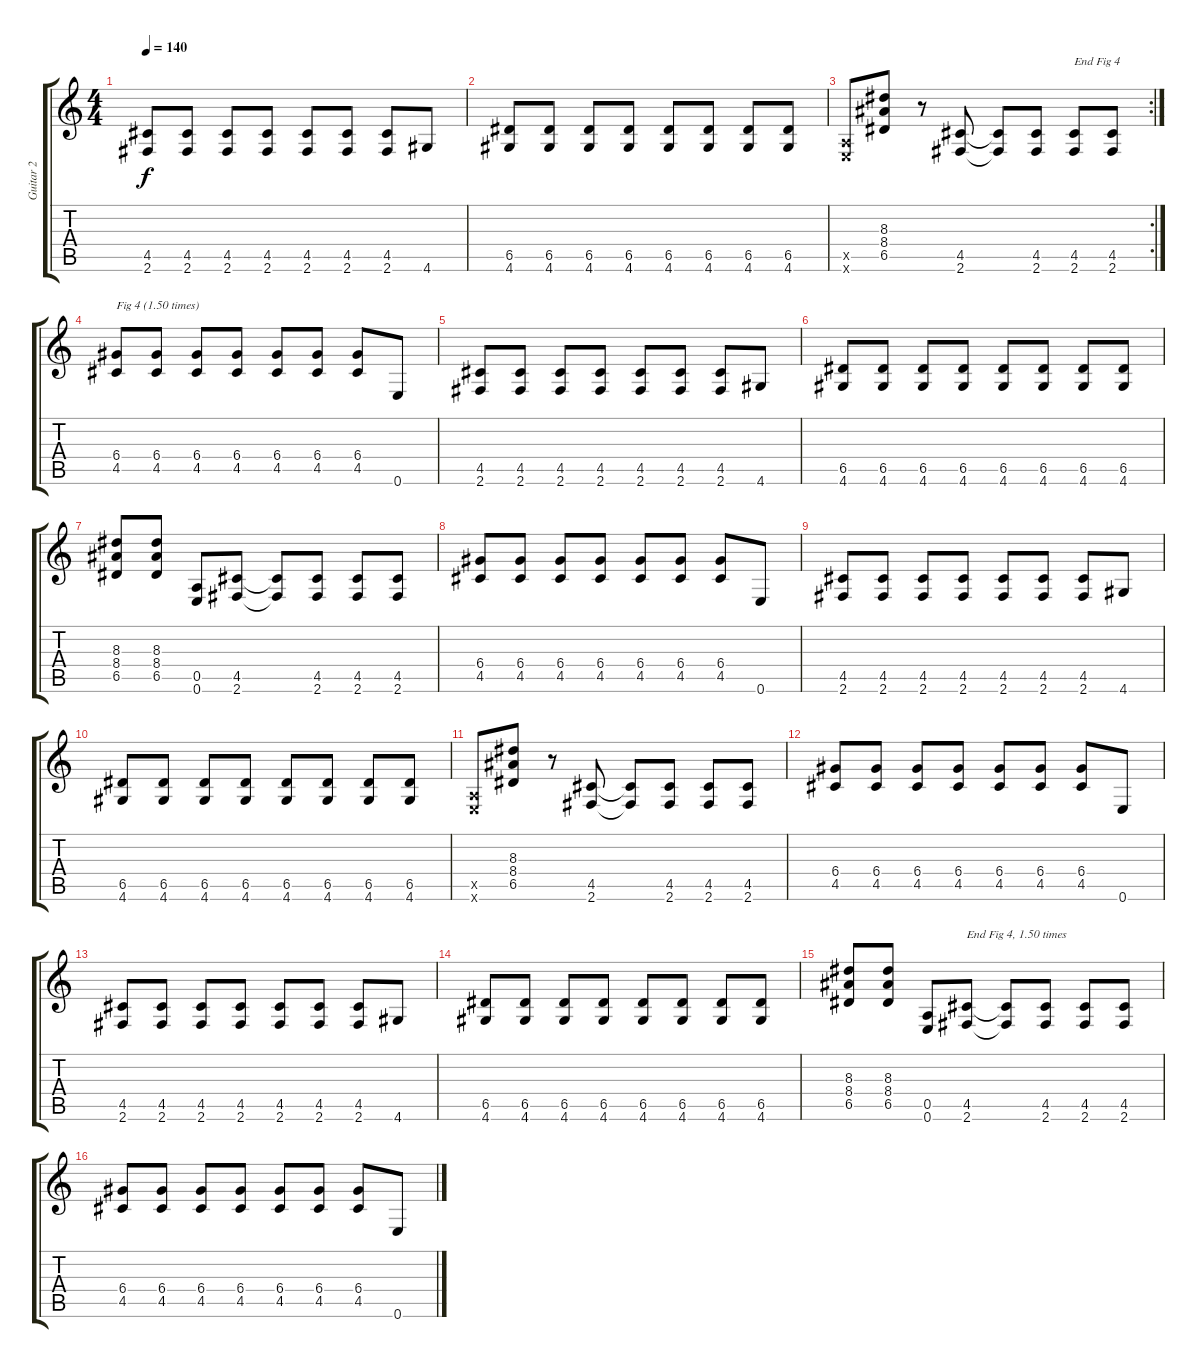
\track ("Guitar 2" "Guitar 2") {instrument overdrivenguitar}
\staff {score tabs}
\tuning (E4 B3 G3 D3 A2 E2) {hide}
\ts (4 4)
\tempo 140
\clef g2
\ks c
(4.5 2.6).8{dy f} (4.5 2.6).8 (4.5 2.6).8 (4.5 2.6).8 (4.5 2.6).8 (4.5 2.6).8 (4.5 2.6).8 4.6.8 |
(6.5 4.6).8 (6.5 4.6).8 (6.5 4.6).8 (6.5 4.6).8 (6.5 4.6).8 (6.5 4.6).8 (6.5 4.6).8 (6.5 4.6).8 |
\rc 2
(0.5{x} 0.6{x}).8 (8.3 8.4 6.5).8 r.8 (4.5 2.6).8 (4.5{t} 2.6{t}).8 (4.5 2.6).8 (4.5 2.6).8{txt "End Fig 4"} (4.5 2.6).8 |
(6.4 4.5).8{txt "Fig 4 (1.50 times)"} (6.4 4.5).8 (6.4 4.5).8 (6.4 4.5).8 (6.4 4.5).8 (6.4 4.5).8 (6.4 4.5).8 0.6.8 |
(4.5 2.6).8 (4.5 2.6).8 (4.5 2.6).8 (4.5 2.6).8 (4.5 2.6).8 (4.5 2.6).8 (4.5 2.6).8 4.6.8 |
(6.5 4.6).8 (6.5 4.6).8 (6.5 4.6).8 (6.5 4.6).8 (6.5 4.6).8 (6.5 4.6).8 (6.5 4.6).8 (6.5 4.6).8 |
(8.3 8.4 6.5).8 (8.3 8.4 6.5).8 (0.5 0.6).8 (4.5 2.6).8 (4.5{t} 2.6{t}).8 (4.5 2.6).8 (4.5 2.6).8 (4.5 2.6).8 |
(6.4 4.5).8 (6.4 4.5).8 (6.4 4.5).8 (6.4 4.5).8 (6.4 4.5).8 (6.4 4.5).8 (6.4 4.5).8 0.6.8 |
(4.5 2.6).8 (4.5 2.6).8 (4.5 2.6).8 (4.5 2.6).8 (4.5 2.6).8 (4.5 2.6).8 (4.5 2.6).8 4.6.8 |
(6.5 4.6).8 (6.5 4.6).8 (6.5 4.6).8 (6.5 4.6).8 (6.5 4.6).8 (6.5 4.6).8 (6.5 4.6).8 (6.5 4.6).8 |
(0.5{x} 0.6{x}).8 (8.3 8.4 6.5).8 r.8 (4.5 2.6).8 (4.5{t} 2.6{t}).8 (4.5 2.6).8 (4.5 2.6).8 (4.5 2.6).8 |
(6.4 4.5).8 (6.4 4.5).8 (6.4 4.5).8 (6.4 4.5).8 (6.4 4.5).8 (6.4 4.5).8 (6.4 4.5).8 0.6.8 |
(4.5 2.6).8 (4.5 2.6).8 (4.5 2.6).8 (4.5 2.6).8 (4.5 2.6).8 (4.5 2.6).8 (4.5 2.6).8 4.6.8 |
(6.5 4.6).8 (6.5 4.6).8 (6.5 4.6).8 (6.5 4.6).8 (6.5 4.6).8 (6.5 4.6).8 (6.5 4.6).8 (6.5 4.6).8 |
(8.3 8.4 6.5).8 (8.3 8.4 6.5).8 (0.5 0.6).8 (4.5 2.6).8{txt "End Fig 4, 1.50 times"} (4.5{t} 2.6{t}).8 (4.5 2.6).8 (4.5 2.6).8 (4.5 2.6).8 |
(6.4 4.5).8 (6.4 4.5).8 (6.4 4.5).8 (6.4 4.5).8 (6.4 4.5).8 (6.4 4.5).8 (6.4 4.5).8 0.6.8
